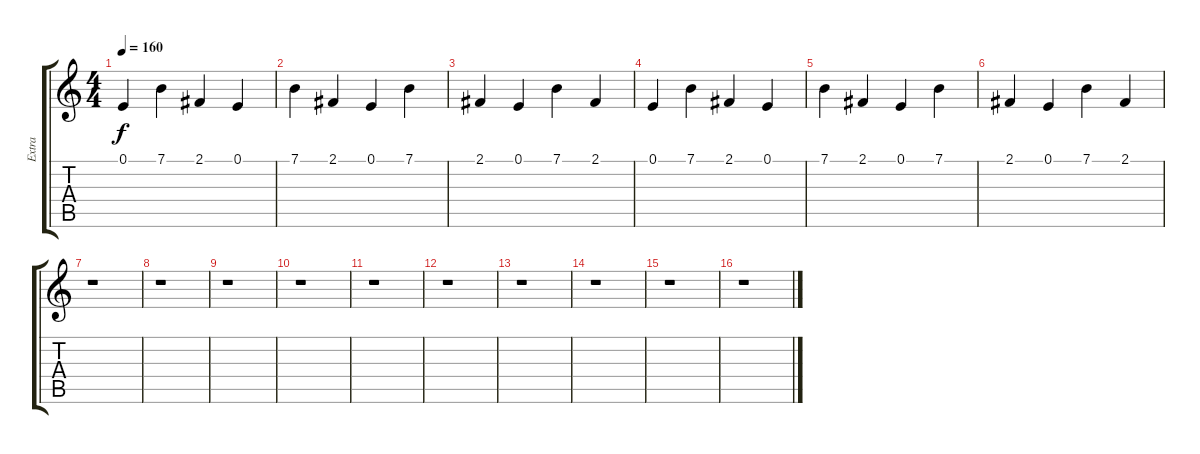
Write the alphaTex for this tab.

\track ("Extra" "Extra") {instrument lead3calliope}
\staff {score tabs}
\tuning (E4 B3 G3 D3 A2 E2) {hide}
\ts (4 4)
\tempo 160
\clef g2
\ks c
0.1.4{dy f} 7.1.4 2.1.4 0.1.4 |
7.1.4 2.1.4 0.1.4 7.1.4 |
2.1.4 0.1.4 7.1.4 2.1.4 |
0.1.4 7.1.4 2.1.4 0.1.4 |
7.1.4 2.1.4 0.1.4 7.1.4 |
2.1.4 0.1.4 7.1.4 2.1.4 |
r.1 |
r.1 |
r.1 |
r.1 |
r.1 |
r.1 |
r.1 |
r.1 |
r.1 |
r.1
